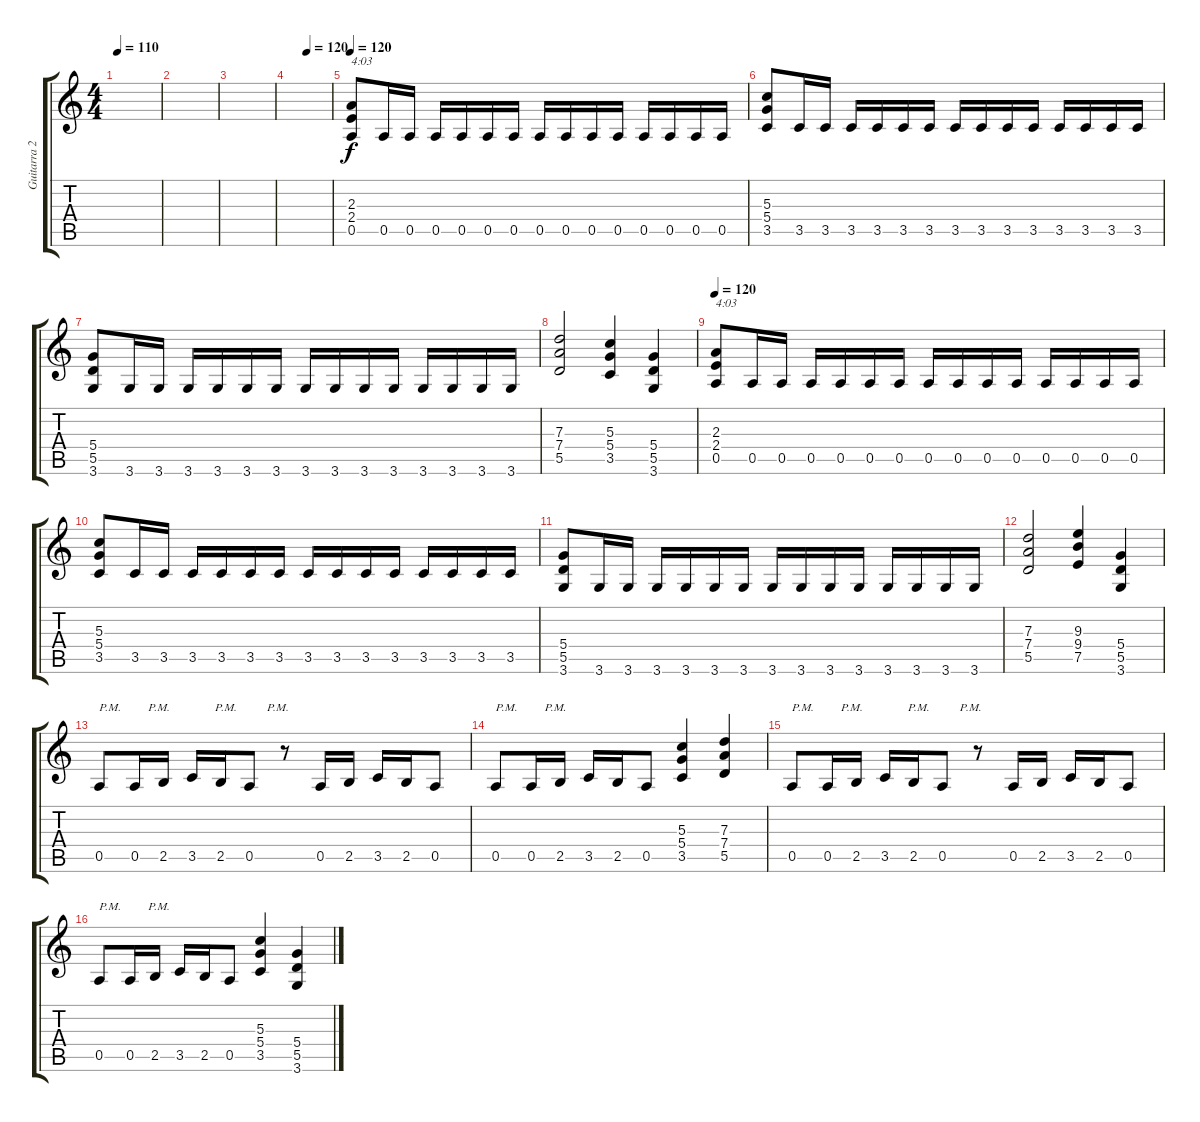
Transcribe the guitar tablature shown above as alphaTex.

\track ("Guitarra 2" "Guitarra 2") {instrument distortionguitar}
\staff {score tabs}
\tuning (E4 B3 G3 D3 A2 E2) {hide}
\ts (4 4)
\tempo 110
\clef g2
\ks c
|
|
|
\tempo (120 0.4375)
|
\tempo 120
(2.3 2.4 0.5).8{txt "4:03"} 0.5.16 0.5.16 0.5.16 0.5.16 0.5.16 0.5.16 0.5.16 0.5.16 0.5.16 0.5.16 0.5.16 0.5.16 0.5.16 0.5.16 |
(5.3 5.4 3.5).8 3.5.16 3.5.16 3.5.16 3.5.16 3.5.16 3.5.16 3.5.16 3.5.16 3.5.16 3.5.16 3.5.16 3.5.16 3.5.16 3.5.16 |
(5.4 5.5 3.6).8 3.6.16 3.6.16 3.6.16 3.6.16 3.6.16 3.6.16 3.6.16 3.6.16 3.6.16 3.6.16 3.6.16 3.6.16 3.6.16 3.6.16 |
(7.3 7.4 5.5).2 (5.3 5.4 3.5).4 (5.4 5.5 3.6).4 |
\tempo 120
(2.3 2.4 0.5).8{txt "4:03"} 0.5.16 0.5.16 0.5.16 0.5.16 0.5.16 0.5.16 0.5.16 0.5.16 0.5.16 0.5.16 0.5.16 0.5.16 0.5.16 0.5.16 |
(5.3 5.4 3.5).8 3.5.16 3.5.16 3.5.16 3.5.16 3.5.16 3.5.16 3.5.16 3.5.16 3.5.16 3.5.16 3.5.16 3.5.16 3.5.16 3.5.16 |
(5.4 5.5 3.6).8 3.6.16 3.6.16 3.6.16 3.6.16 3.6.16 3.6.16 3.6.16 3.6.16 3.6.16 3.6.16 3.6.16 3.6.16 3.6.16 3.6.16 |
(7.3 7.4 5.5).2 (9.3 9.4 7.5).4 (5.4 5.5 3.6).4 |
0.5.8{txt "P.M.         P.M.               P.M.          P.M."} 0.5.16 2.5.16 3.5.16 2.5.16 0.5.8 r.8 0.5.16 2.5.16 3.5.16 2.5.16 0.5.8 |
0.5.8{txt "P.M.         P.M.               "} 0.5.16 2.5.16 3.5.16 2.5.16 0.5.8 (5.3 5.4 3.5).4 (7.3 7.4 5.5).4 |
0.5.8{txt "P.M.         P.M.               P.M.          P.M."} 0.5.16 2.5.16 3.5.16 2.5.16 0.5.8 r.8 0.5.16 2.5.16 3.5.16 2.5.16 0.5.8 |
0.5.8{txt "P.M.         P.M.               "} 0.5.16 2.5.16 3.5.16 2.5.16 0.5.8 (5.3 5.4 3.5).4 (5.4 5.5 3.6).4
